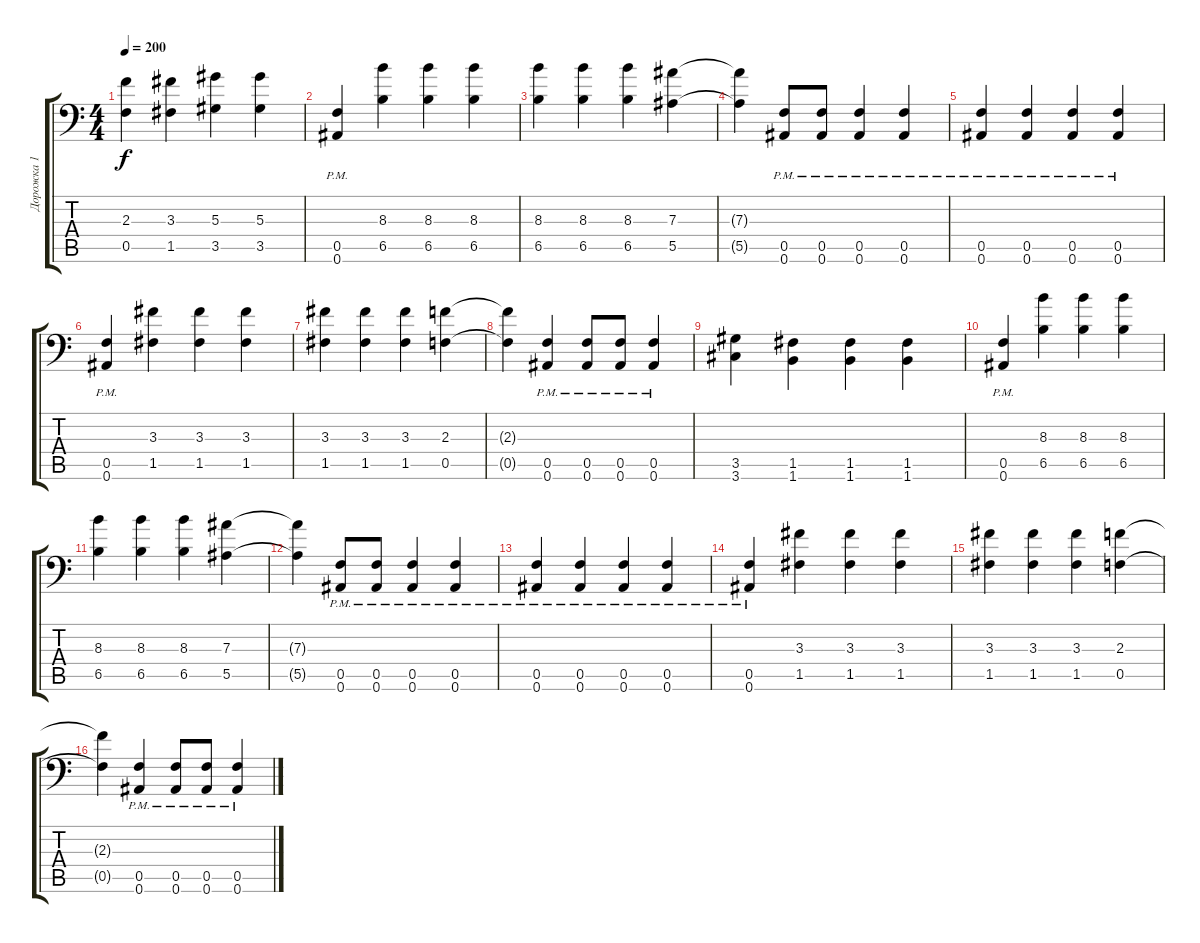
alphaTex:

\track ("Дорожка 1" "Дорожка 1") {instrument distortionguitar}
\staff {score tabs}
\tuning (C4 G3 Eb3 Bb2 F2 Bb1) {hide}
\ts (4 4)
\tempo 200
\clef f4
\ks c
(2.3 0.5).4{dy f} (3.3 1.5).4 (5.3 3.5).4 (5.3 3.5).4 |
(0.5{pm} 0.6).4 (8.3 6.5).4 (8.3 6.5).4 (8.3 6.5).4 |
(8.3 6.5).4 (8.3 6.5).4 (8.3 6.5).4 (7.3 5.5).4 |
(7.3{t} 5.5{t}).4 (0.5{pm} 0.6{pm}).8 (0.5{pm} 0.6{pm}).8 (0.5{pm} 0.6{pm}).4 (0.5{pm} 0.6{pm}).4 |
(0.5{pm} 0.6{pm}).4 (0.5{pm} 0.6{pm}).4 (0.5{pm} 0.6{pm}).4 (0.5{pm} 0.6{pm}).4 |
(0.5{pm} 0.6{pm}).4 (3.3 1.5).4 (3.3 1.5).4 (3.3 1.5).4 |
(3.3 1.5).4 (3.3 1.5).4 (3.3 1.5).4 (2.3 0.5).4 |
(2.3{t} 0.5{t}).4 (0.5{pm} 0.6{pm}).4 (0.5{pm} 0.6{pm}).8 (0.5{pm} 0.6{pm}).8 (0.5{pm} 0.6{pm}).4 |
(3.5 3.6).4 (1.5 1.6).4 (1.5 1.6).4 (1.5 1.6).4 |
(0.5{pm} 0.6{pm}).4 (8.3 6.5).4 (8.3 6.5).4 (8.3 6.5).4 |
(8.3 6.5).4 (8.3 6.5).4 (8.3 6.5).4 (7.3 5.5).4 |
(7.3{t} 5.5{t}).4 (0.5{pm} 0.6{pm}).8 (0.5{pm} 0.6{pm}).8 (0.5{pm} 0.6{pm}).4 (0.5{pm} 0.6{pm}).4 |
(0.5{pm} 0.6{pm}).4 (0.5{pm} 0.6{pm}).4 (0.5{pm} 0.6{pm}).4 (0.5{pm} 0.6{pm}).4 |
(0.5{pm} 0.6{pm}).4 (3.3 1.5).4 (3.3 1.5).4 (3.3 1.5).4 |
(3.3 1.5).4 (3.3 1.5).4 (3.3 1.5).4 (2.3 0.5).4 |
(2.3{t} 0.5{t}).4 (0.5{pm} 0.6{pm}).4 (0.5{pm} 0.6{pm}).8 (0.5{pm} 0.6{pm}).8 (0.5{pm} 0.6{pm}).4
